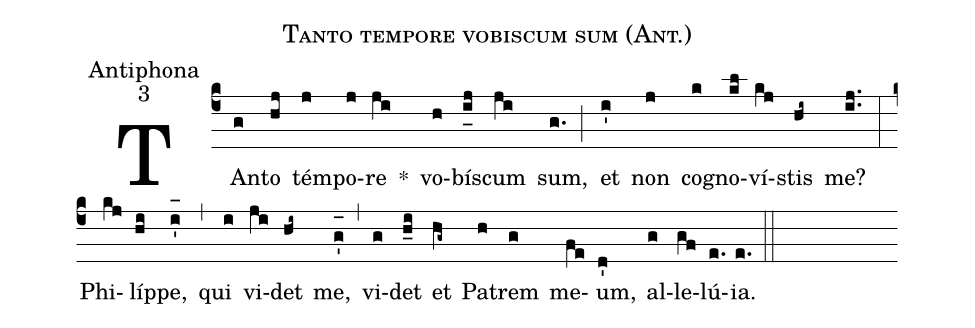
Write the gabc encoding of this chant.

name:Tanto tempore vobiscum sum (Ant.);
office-part:Antiphona;
mode:3;
%%
(c4) TAn(g)to(hj) tém(j)po(j)re(ji) *() vo(h)bís(i_[uh:l]j)cum(ji) sum,(g.) (;) et(i') non(j) co(k)gno(kl)ví(kj)stis(hi~) me?(ij..) (:) Phi(kj)líp(hi)pe,(i'_[oh:h]) (,) qui(i) vi(ji)det(hi~) me,(g'_[oh:h]) (,) vi(g)det(h_i) et(hg~) Pa(h)trem(g) me(fe)um,(d') al(g)le(gf)lú(e.){ia}.(e.) (::)

%<eu>E(j) u(j) o(j) u(h) a(j) e.</eu>(ih..) (::)
